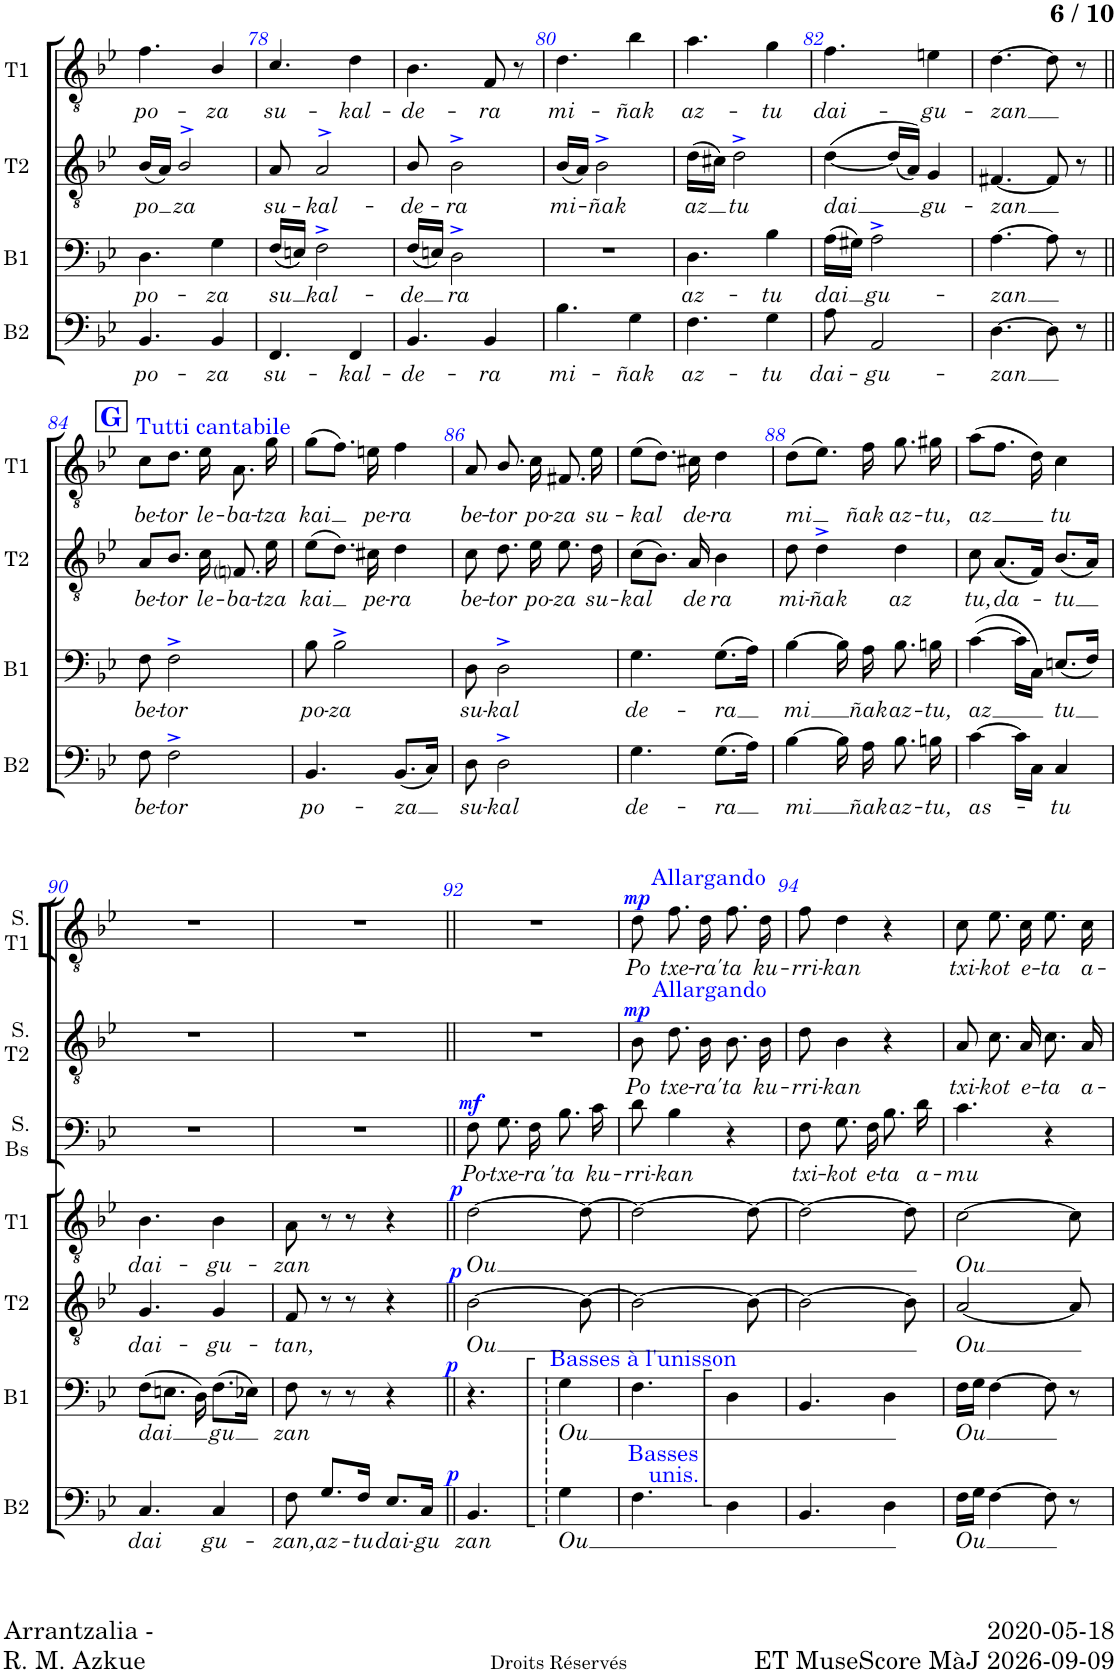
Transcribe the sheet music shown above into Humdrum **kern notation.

**kern	**text	**dynam	**kern	**text	**dynam	**kern	**text	**dynam	**kern	**text	**dynam	**kern	**text	**dynam	**kern	**text	**dynam	**kern	**text	**dynam
*part7	*part7	*part7	*part6	*part6	*part6	*part5	*part5	*part5	*part4	*part4	*part4	*part3	*part3	*part3	*part2	*part2	*part2	*part1	*part1	*part1
*staff7	*staff7	*staff7	*staff6	*staff6	*staff6	*staff5	*staff5	*staff5	*staff4	*staff4	*staff4	*staff3	*staff3	*staff3	*staff2	*staff2	*staff2	*staff1	*staff1	*staff1
*I"Basse	*	*	*I"Baryton	*	*	*I"Ténor 2	*	*	*I"Ténor 1	*	*	*I"Solo  Basse	*	*	*I"Solo  Ténor 2	*	*	*I"Solo Ténor 1	*	*
*I'B2	*	*	*I'B1	*	*	*I'T2	*	*	*I'T1	*	*	*I'S. Bs	*	*	*I'S. T2	*	*	*I'S. T1	*	*
!!LO:PB:g=z
*clefF4	*	*	*clefF4	*	*	*clefGv2	*	*	*clefGv2	*	*	*clefF4	*	*	*clefGv2	*	*	*clefGv2	*	*
*k[b-e-]	*	*	*k[b-e-]	*	*	*k[b-e-]	*	*	*k[b-e-]	*	*	*k[b-e-]	*	*	*k[b-e-]	*	*	*k[b-e-]	*	*
*M5/8	*	*	*M5/8	*	*	*M5/8	*	*	*M5/8	*	*	*M5/8	*	*	*M5/8	*	*	*M5/8	*	*
=77	=77	=77	=77	=77	=77	=77	=77	=77	=77	=77	=77	=77	=77	=77	=77	=77	=77	=77	=77	=77
!	!LO:LY:b	!	!	!LO:LY:b	!	!	!LO:LY:b	!	!	!LO:LY:b	!	!	!	!	!	!	!	!	!	!
4.BB-/	po-	.	4.D\	po-	.	(16B-/LL	-po	.	4.f\	po-	.	8%5r	.	.	8%5r	.	.	8%5r	.	.
.	.	.	.	.	.	16A/JJ)	.	.	.	.	.	.	.	.	.	.	.	.	.	.
!	!	!	!	!	!	!	!LO:LY:b	!	!	!	!	!	!	!	!	!	!	!	!	!
.	.	.	.	.	.	2B-^>/	za	.	.	.	.	.	.	.	.	.	.	.	.	.
!	!LO:LY:b	!	!	!LO:LY:b	!	!	!	!	!	!LO:LY:b	!	!	!	!	!	!	!	!	!	!
4BB-/	-za	.	4G\	-za	.	.	.	.	4B-/	-za	.	.	.	.	.	.	.	.	.	.
=78	=78	=78	=78	=78	=78	=78	=78	=78	=78	=78	=78	=78	=78	=78	=78	=78	=78	=78	=78	=78
!	!LO:LY:b	!	!	!LO:LY:b	!	!	!LO:LY:b	!	!	!LO:LY:b	!	!	!	!	!	!	!	!	!	!
4.FF/	su-	.	(16F/LL	-su	.	8A/	su-	.	4.c/	su-	.	8%5r	.	.	8%5r	.	.	8%5r	.	.
.	.	.	16En/JJ)	.	.	.	.	.	.	.	.	.	.	.	.	.	.	.	.	.
!	!	!	!	!LO:LY:b	!	!	!LO:LY:b	!	!	!	!	!	!	!	!	!	!	!	!	!
.	.	.	2F^\	kal-	.	2A^>/	-kal-	.	.	.	.	.	.	.	.	.	.	.	.	.
!	!LO:LY:b	!	!	!	!	!	!	!	!	!LO:LY:b	!	!	!	!	!	!	!	!	!	!
4FF/	-kal-	.	.	.	.	.	.	.	4d\	-kal-	.	.	.	.	.	.	.	.	.	.
=79	=79	=79	=79	=79	=79	=79	=79	=79	=79	=79	=79	=79	=79	=79	=79	=79	=79	=79	=79	=79
!	!LO:LY:b	!	!	!LO:LY:b	!	!	!LO:LY:b	!	!	!LO:LY:b	!	!	!	!	!	!	!	!	!	!
4.BB-/	-de-	.	(16F/LL	-de	.	8B-/	-de-	.	4.B-\	-de-	.	8%5r	.	.	8%5r	.	.	8%5r	.	.
.	.	.	16En/JJ)	.	.	.	.	.	.	.	.	.	.	.	.	.	.	.	.	.
!	!	!	!	!LO:LY:b	!	!	!LO:LY:b	!	!	!	!	!	!	!	!	!	!	!	!	!
.	.	.	2D^\	ra	.	2B-^\	-ra	.	.	.	.	.	.	.	.	.	.	.	.	.
!	!LO:LY:b	!	!	!	!	!	!	!	!	!LO:LY:b	!	!	!	!	!	!	!	!	!	!
4BB-/	-ra	.	.	.	.	.	.	.	8F/	-ra	.	.	.	.	.	.	.	.	.	.
.	.	.	.	.	.	.	.	.	8r	.	.	.	.	.	.	.	.	.	.	.
=80	=80	=80	=80	=80	=80	=80	=80	=80	=80	=80	=80	=80	=80	=80	=80	=80	=80	=80	=80	=80
!	!LO:LY:b	!	!	!	!	!	!LO:LY:b	!	!	!LO:LY:b	!	!	!	!	!	!	!	!	!	!
4.B-\	mi-	.	8%5r	.	.	(16B-/LL	mi-	.	4.d\	mi-	.	8%5r	.	.	8%5r	.	.	8%5r	.	.
.	.	.	.	.	.	16A/JJ)	.	.	.	.	.	.	.	.	.	.	.	.	.	.
!	!	!	!	!	!	!	!LO:LY:b	!	!	!	!	!	!	!	!	!	!	!	!	!
.	.	.	.	.	.	2B-^>\	-ñak	.	.	.	.	.	.	.	.	.	.	.	.	.
!	!LO:LY:b	!	!	!	!	!	!	!	!	!LO:LY:b	!	!	!	!	!	!	!	!	!	!
4G\	-ñak	.	.	.	.	.	.	.	4b-\	-ñak	.	.	.	.	.	.	.	.	.	.
=81	=81	=81	=81	=81	=81	=81	=81	=81	=81	=81	=81	=81	=81	=81	=81	=81	=81	=81	=81	=81
!	!LO:LY:b	!	!	!LO:LY:b	!	!	!LO:LY:b	!	!	!LO:LY:b	!	!	!	!	!	!	!	!	!	!
4.F\	az-	.	4.D\	az-	.	(16d\LL	-az	.	4.a\	az-	.	8%5r	.	.	8%5r	.	.	8%5r	.	.
.	.	.	.	.	.	16c#X\JJ)	.	.	.	.	.	.	.	.	.	.	.	.	.	.
!	!	!	!	!	!	!	!LO:LY:b	!	!	!	!	!	!	!	!	!	!	!	!	!
.	.	.	.	.	.	2d^\	tu	.	.	.	.	.	.	.	.	.	.	.	.	.
!	!LO:LY:b	!	!	!LO:LY:b	!	!	!	!	!	!LO:LY:b	!	!	!	!	!	!	!	!	!	!
4G\	-tu	.	4B-\	-tu	.	.	.	.	4g\	-tu	.	.	.	.	.	.	.	.	.	.
=82	=82	=82	=82	=82	=82	=82	=82	=82	=82	=82	=82	=82	=82	=82	=82	=82	=82	=82	=82	=82
!	!LO:LY:b	!	!	!LO:LY:b	!	!	!LO:LY:b	!	!	!LO:LY:b	!	!	!	!	!	!	!	!	!	!
8A\	dai-	.	(16A\LL	-dai	.	([<4d\	-dai	.	4.f\	dai-	.	8%5r	.	.	8%5r	.	.	8%5r	.	.
.	.	.	16G#X\JJ)	.	.	.	.	.	.	.	.	.	.	.	.	.	.	.	.	.
!	!LO:LY:b	!	!	!LO:LY:b	!	!	!	!	!	!	!	!	!	!	!	!	!	!	!	!
2AA/	-gu-	.	2A^\	gu-	.	.	.	.	.	.	.	.	.	.	.	.	.	.	.	.
.	.	.	.	.	.	(16d/LL]	.	.	.	.	.	.	.	.	.	.	.	.	.	.
.	.	.	.	.	.	16A/JJ))	.	.	.	.	.	.	.	.	.	.	.	.	.	.
!	!	!	!	!	!	!	!LO:LY:b	!	!	!LO:LY:b	!	!	!	!	!	!	!	!	!	!
.	.	.	.	.	.	4G/	gu-	.	4en\	-gu-	.	.	.	.	.	.	.	.	.	.
=83	=83	=83	=83	=83	=83	=83	=83	=83	=83	=83	=83	=83	=83	=83	=83	=83	=83	=83	=83	=83
!	!LO:LY:b	!	!	!LO:LY:b	!	!	!LO:LY:b	!	!	!LO:LY:b	!	!	!	!	!	!	!	!	!	!
[4.D\	-zan	.	[4.A\	-zan	.	[4.F#X/	-zan	.	[4.d\	-zan	.	8%5r	.	.	8%5r	.	.	8%5r	.	.
8D\]	.	.	8A\]	.	.	8F#/]	.	.	8d\]	.	.	.	.	.	.	.	.	.	.	.
8r	.	.	8r	.	.	8r	.	.	8r	.	.	.	.	.	.	.	.	.	.	.
!!LO:LB:g=z
!!LO:REH:place=s1:a:B:cj:color=#0000FF:fs=14:t=G
=84||	=84||	=84||	=84||	=84||	=84||	=84||	=84||	=84||	=84||	=84||	=84||	=84||	=84||	=84||	=84||	=84||	=84||	=84||	=84||	=84||
!	!	!	!	!	!	!	!	!	!LO:TX:a:color=#0000FF:t=Tutti cantabile	!	!	!	!	!	!	!	!	!	!	!
!	!LO:LY:b	!	!	!LO:LY:b	!	!	!LO:LY:b	!	!	!LO:LY:b	!	!	!	!	!	!	!	!	!	!
8F\	be-	.	8F\	be-	.	8A/L	be-	.	8c\L	be-	.	8%5r	.	.	8%5r	.	.	8%5r	.	.
!	!LO:LY:b	!	!	!LO:LY:b	!	!	!LO:LY:b	!	!	!LO:LY:b	!	!	!	!	!	!	!	!	!	!
2F^\	-tor	.	2F^\	-tor	.	8.B-/J	-tor	.	8.d\J	-tor	.	.	.	.	.	.	.	.	.	.
!	!	!	!	!	!	!	!LO:LY:b	!	!	!LO:LY:b	!	!	!	!	!	!	!	!	!	!
.	.	.	.	.	.	16c\	le-	.	16e-\	le-	.	.	.	.	.	.	.	.	.	.
!	!	!	!	!	!	!	!LO:LY:b	!	!	!LO:LY:b	!	!	!	!	!	!	!	!	!	!
.	.	.	.	.	.	8.Fni/	-ba-	.	8.A\	-ba-	.	.	.	.	.	.	.	.	.	.
!	!	!	!	!	!	!	!LO:LY:b	!	!	!LO:LY:b	!	!	!	!	!	!	!	!	!	!
.	.	.	.	.	.	16e-\	-tza	.	16g\	-tza	.	.	.	.	.	.	.	.	.	.
=85	=85	=85	=85	=85	=85	=85	=85	=85	=85	=85	=85	=85	=85	=85	=85	=85	=85	=85	=85	=85
!	!LO:LY:b	!	!	!LO:LY:b	!	!	!LO:LY:b	!	!	!LO:LY:b	!	!	!	!	!	!	!	!	!	!
4.BB-/	po-	.	8B-\	po-	.	(8e-\L	kai	.	(8g\L	kai	.	8%5r	.	.	8%5r	.	.	8%5r	.	.
!	!	!	!	!LO:LY:b	!	!	!	!	!	!	!	!	!	!	!	!	!	!	!	!
.	.	.	2B-^\	-za	.	8.d\J)	.	.	8.f\J)	.	.	.	.	.	.	.	.	.	.	.
!	!	!	!	!	!	!	!LO:LY:b	!	!	!LO:LY:b	!	!	!	!	!	!	!	!	!	!
.	.	.	.	.	.	16c#X\	pe-	.	16en\	pe-	.	.	.	.	.	.	.	.	.	.
!	!LO:LY:b	!	!	!	!	!	!LO:LY:b	!	!	!LO:LY:b	!	!	!	!	!	!	!	!	!	!
(8.BB-/L	-za	.	.	.	.	4d\	-ra	.	4f\	-ra	.	.	.	.	.	.	.	.	.	.
16C/Jk)	.	.	.	.	.	.	.	.	.	.	.	.	.	.	.	.	.	.	.	.
=86	=86	=86	=86	=86	=86	=86	=86	=86	=86	=86	=86	=86	=86	=86	=86	=86	=86	=86	=86	=86
!	!LO:LY:b	!	!	!LO:LY:b	!	!	!LO:LY:b	!	!	!LO:LY:b	!	!	!	!	!	!	!	!	!	!
8D\	su-	.	8D\	su-	.	8c\	be-	.	8A/	be-	.	8%5r	.	.	8%5r	.	.	8%5r	.	.
!	!LO:LY:b	!	!	!LO:LY:b	!	!	!LO:LY:b	!	!	!LO:LY:b	!	!	!	!	!	!	!	!	!	!
2D^\	-kal	.	2D^\	-kal	.	8.d\	-tor	.	8.B-/	-tor	.	.	.	.	.	.	.	.	.	.
!	!	!	!	!	!	!	!LO:LY:b	!	!	!LO:LY:b	!	!	!	!	!	!	!	!	!	!
.	.	.	.	.	.	16e-\	po-	.	16c\	po-	.	.	.	.	.	.	.	.	.	.
!	!	!	!	!	!	!	!LO:LY:b	!	!	!LO:LY:b	!	!	!	!	!	!	!	!	!	!
.	.	.	.	.	.	8.e-\	-za	.	8.F#X/	-za	.	.	.	.	.	.	.	.	.	.
!	!	!	!	!	!	!	!LO:LY:b	!	!	!LO:LY:b	!	!	!	!	!	!	!	!	!	!
.	.	.	.	.	.	16d\	su-	.	16e-\	su-	.	.	.	.	.	.	.	.	.	.
=87	=87	=87	=87	=87	=87	=87	=87	=87	=87	=87	=87	=87	=87	=87	=87	=87	=87	=87	=87	=87
!	!LO:LY:b	!	!	!LO:LY:b	!	!	!LO:LY:b	!	!	!LO:LY:b	!	!	!	!	!	!	!	!	!	!
4.G\	de-	.	4.G\	de-	.	(8c\L	-kal	.	(8e-\L	-kal	.	8%5r	.	.	8%5r	.	.	8%5r	.	.
.	.	.	.	.	.	8.B-\J)	.	.	8.d\J)	.	.	.	.	.	.	.	.	.	.	.
!	!	!	!	!	!	!	!LO:LY:b	!	!	!LO:LY:b	!	!	!	!	!	!	!	!	!	!
.	.	.	.	.	.	16A/	-de	.	16c#X\	de-	.	.	.	.	.	.	.	.	.	.
!	!LO:LY:b	!	!	!LO:LY:b	!	!	!LO:LY:b	!	!	!LO:LY:b	!	!	!	!	!	!	!	!	!	!
(8.G\L	-ra	.	(8.G\L	-ra	.	4B-\	ra	.	4d\	-ra	.	.	.	.	.	.	.	.	.	.
16A\Jk)	.	.	16A\Jk)	.	.	.	.	.	.	.	.	.	.	.	.	.	.	.	.	.
=88	=88	=88	=88	=88	=88	=88	=88	=88	=88	=88	=88	=88	=88	=88	=88	=88	=88	=88	=88	=88
!	!LO:LY:b	!	!	!LO:LY:b	!	!	!LO:LY:b	!	!	!LO:LY:b	!	!	!	!	!	!	!	!	!	!
[4B-\	-mi	.	[4B-\	-mi	.	8d\	mi-	.	(8d\L	-mi	.	8%5r	.	.	8%5r	.	.	8%5r	.	.
!	!	!	!	!	!	!	!LO:LY:b	!	!	!	!	!	!	!	!	!	!	!	!	!
.	.	.	.	.	.	4d^\	ñak	.	8.e-\J)	.	.	.	.	.	.	.	.	.	.	.
16B-\]	.	.	16B-\]	.	.	.	.	.	.	.	.	.	.	.	.	.	.	.	.	.
!	!LO:LY:b	!	!	!LO:LY:b	!	!	!	!	!	!LO:LY:b	!	!	!	!	!	!	!	!	!	!
16A\	ñak	.	16A\	ñak	.	.	.	.	16f\	ñak	.	.	.	.	.	.	.	.	.	.
!	!LO:LY:b	!	!	!LO:LY:b	!	!	!LO:LY:b	!	!	!LO:LY:b	!	!	!	!	!	!	!	!	!	!
8.B-\	az-	.	8.B-\	az-	.	4d\	az	.	8.g\	az-	.	.	.	.	.	.	.	.	.	.
!	!LO:LY:b	!	!	!LO:LY:b	!	!	!	!	!	!LO:LY:b	!	!	!	!	!	!	!	!	!	!
16Bn\	-tu,	.	16Bn\	-tu,	.	.	.	.	16g#X\	-tu,	.	.	.	.	.	.	.	.	.	.
=89	=89	=89	=89	=89	=89	=89	=89	=89	=89	=89	=89	=89	=89	=89	=89	=89	=89	=89	=89	=89
!	!LO:LY:b	!	!	!LO:LY:b	!	!	!LO:LY:b	!	!	!LO:LY:b	!	!	!	!	!	!	!	!	!	!
[4c\	as-	.	([4c\	-az	.	8c\	tu,	.	(8a\L	az	.	8%5r	.	.	8%5r	.	.	8%5r	.	.
!	!	!	!	!	!	!	!LO:LY:b	!	!	!	!	!	!	!	!	!	!	!	!	!
.	.	.	.	.	.	(8.A/L	da-	.	8.f\J	.	.	.	.	.	.	.	.	.	.	.
16c\LL]	.	.	16c\LL]	.	.	.	.	.	.	.	.	.	.	.	.	.	.	.	.	.
16C\JJ	.	.	16C\JJ)	.	.	16F/Jk)	.	.	16d\)	.	.	.	.	.	.	.	.	.	.	.
!	!LO:LY:b	!	!	!LO:LY:b	!	!	!LO:LY:b	!	!	!LO:LY:b	!	!	!	!	!	!	!	!	!	!
4C/	-tu	.	(8.En/L	tu	.	(8.B-/L	-tu	.	4c\	tu	.	.	.	.	.	.	.	.	.	.
.	.	.	16F/Jk)	.	.	16A/JL)	.	.	.	.	.	.	.	.	.	.	.	.	.	.
!!LO:LB:g=z
=90	=90	=90	=90	=90	=90	=90	=90	=90	=90	=90	=90	=90	=90	=90	=90	=90	=90	=90	=90	=90
!	!LO:LY:b	!	!	!LO:LY:b	!	!	!LO:LY:b	!	!	!LO:LY:b	!	!	!	!	!	!	!	!	!	!
4.C/	-dai	.	(8F\L	-dai	.	4.G/	dai-	.	4.B-\	dai-	.	8%5r	.	.	8%5r	.	.	8%5r	.	.
.	.	.	8.En\J	.	.	.	.	.	.	.	.	.	.	.	.	.	.	.	.	.
.	.	.	16D\)	.	.	.	.	.	.	.	.	.	.	.	.	.	.	.	.	.
!	!LO:LY:b	!	!	!LO:LY:b	!	!	!LO:LY:b	!	!	!LO:LY:b	!	!	!	!	!	!	!	!	!	!
4C/	-gu-	.	(8.F\L	-gu	.	4G/	-gu-	.	4B-\	-gu-	.	.	.	.	.	.	.	.	.	.
.	.	.	16E-X\Jk)	.	.	.	.	.	.	.	.	.	.	.	.	.	.	.	.	.
=91	=91	=91	=91	=91	=91	=91	=91	=91	=91	=91	=91	=91	=91	=91	=91	=91	=91	=91	=91	=91
!	!LO:LY:b	!	!	!LO:LY:b	!	!	!LO:LY:b	!	!	!LO:LY:b	!	!	!	!	!	!	!	!	!	!
8F\	-zan,	.	8F\	zan	.	8F/	-tan,	.	8A\	-zan	.	8%5r	.	.	8%5r	.	.	8%5r	.	.
!	!LO:LY:b	!	!	!	!	!	!	!	!	!	!	!	!	!	!	!	!	!	!	!
8.G/L	az-	.	8r	.	.	8r	.	.	8r	.	.	.	.	.	.	.	.	.	.	.
.	.	.	8r	.	.	8r	.	.	8r	.	.	.	.	.	.	.	.	.	.	.
!	!LO:LY:b	!	!	!	!	!	!	!	!	!	!	!	!	!	!	!	!	!	!	!
16F/Jk	-tu	.	.	.	.	.	.	.	.	.	.	.	.	.	.	.	.	.	.	.
!	!LO:LY:b	!	!	!	!	!	!	!	!	!	!	!	!	!	!	!	!	!	!	!
8.E-/L	dai-	.	4r	.	.	4r	.	.	4r	.	.	.	.	.	.	.	.	.	.	.
!	!LO:LY:b	!	!	!	!	!	!	!	!	!	!	!	!	!	!	!	!	!	!	!
16C/Jk	-gu	.	.	.	.	.	.	.	.	.	.	.	.	.	.	.	.	.	.	.
=92||	=92||	=92||	=92||	=92||	=92||	=92||	=92||	=92||	=92||	=92||	=92||	=92||	=92||	=92||	=92||	=92||	=92||	=92||	=92||	=92||
!	!LO:LY:b	!LO:DY:a	!	!	!LO:DY:a	!	!LO:LY:b	!LO:DY:a	!	!LO:LY:b	!LO:DY:a	!	!LO:LY:b	!LO:DY:a	!	!	!	!	!	!
4.BB-/	zan	p	4.r	.	p	[2B-\	-Ou	p	[2d\	-Ou	p	8F\L	Po-	mf	8%5r	.	.	8%5r	.	.
!	!	!	!	!	!	!	!	!	!	!	!	!	!LO:LY:b	!	!	!	!	!	!	!
.	.	.	.	.	.	.	.	.	.	.	.	8.G\J	-txe-	.	.	.	.	.	.	.
!	!	!	!	!	!	!	!	!	!	!	!	!	!LO:LY:b	!	!	!	!	!	!	!
.	.	.	.	.	.	.	.	.	.	.	.	16F\KL	-ra	.	.	.	.	.	.	.
!	!	!	!LO:TX:a:color=#0000FF:t=Basses à l'unisson	!	!	!	!	!	!	!	!	!	!	!	!	!	!	!	!	!
!	!LO:LY:b	!	!	!LO:LY:b	!	!	!	!	!	!	!	!	!LO:LY:b	!	!	!	!	!	!	!
4G\	Ou	.	4G\	Ou	.	.	.	.	.	.	.	8.B-\	'ta	.	.	.	.	.	.	.
.	.	.	.	.	.	8B-\_	.	.	8d\_	.	.	.	.	.	.	.	.	.	.	.
!	!	!	!	!	!	!	!	!	!	!	!	!	!LO:LY:b	!	!	!	!	!	!	!
.	.	.	.	.	.	.	.	.	.	.	.	16c\Jk	ku-	.	.	.	.	.	.	.
=93	=93	=93	=93	=93	=93	=93	=93	=93	=93	=93	=93	=93	=93	=93	=93	=93	=93	=93	=93	=93
!	!	!	!	!	!	!	!	!	!	!	!	!	!	!	!	!	!	!LO:TX:a:t=Allargando	!	!
!	!	!	!	!	!	!	!	!	!	!	!	!	!	!	!LO:TX:a:color=#0000FF:t=Allargando	!	!	!	!	!
!	!	!	!	!	!	!	!	!	!	!	!	!	!LO:LY:b	!	!	!LO:LY:b	!LO:DY:a	!	!LO:LY:b	!LO:DY:a
4.F\	.	.	4.F\	.	.	2B-\_	.	.	2d\_	.	.	8d\	-rri-	.	8B-\L	Po	mp	8d\L	Po	mp
!	!	!	!	!	!	!	!	!	!	!	!	!	!LO:LY:b	!	!	!LO:LY:b	!	!	!LO:LY:b	!
.	.	.	.	.	.	.	.	.	.	.	.	4B-\	-kan	.	8.d\J	txe-	.	8.f\J	txe-	.
!	!	!	!	!	!	!	!	!	!	!	!	!	!	!	!	!LO:LY:b	!	!	!LO:LY:b	!
.	.	.	.	.	.	.	.	.	.	.	.	.	.	.	16B-\KL	-ra	.	16d\KL	-ra	.
!	!	!	!	!	!	!	!	!	!	!	!	!	!	!	!	!LO:LY:b	!	!	!LO:LY:b	!
4D\	.	.	4D\	.	.	.	.	.	.	.	.	4r	.	.	8.B-\	'ta	.	8.f\	'ta	.
.	.	.	.	.	.	8B-\_	.	.	8d\_	.	.	.	.	.	.	.	.	.	.	.
!	!	!	!	!	!	!	!	!	!	!	!	!	!	!	!	!LO:LY:b	!	!	!LO:LY:b	!
.	.	.	.	.	.	.	.	.	.	.	.	.	.	.	16B-\Jk	ku-	.	16d\Jk	ku-	.
=94	=94	=94	=94	=94	=94	=94	=94	=94	=94	=94	=94	=94	=94	=94	=94	=94	=94	=94	=94	=94
!	!	!	!LO:TX:b:color=#0000FF:t=Basses	!	!	!	!	!	!	!	!	!	!	!	!	!	!	!	!	!
!	!	!	!LO:TX:b:color=#0000FF:t=unis.	!	!	!	!	!	!	!	!	!	!	!	!	!	!	!	!	!
!	!	!	!	!	!	!	!	!	!	!	!	!	!LO:LY:b	!	!	!LO:LY:b	!	!	!LO:LY:b	!
4.BB-/	.	.	4.BB-/	.	.	2B-\_	.	.	2d\_	.	.	8F\L	txi-	.	8d\	-rri-	.	8f\	-rri-	.
!	!	!	!	!	!	!	!	!	!	!	!	!	!LO:LY:b	!	!	!LO:LY:b	!	!	!LO:LY:b	!
.	.	.	.	.	.	.	.	.	.	.	.	8.G\J	-kot	.	4B-\	-kan	.	4d\	-kan	.
!	!	!	!	!	!	!	!	!	!	!	!	!	!LO:LY:b	!	!	!	!	!	!	!
.	.	.	.	.	.	.	.	.	.	.	.	16F\KL	e-	.	.	.	.	.	.	.
!	!	!	!	!	!	!	!	!	!	!	!	!	!LO:LY:b	!	!	!	!	!	!	!
4D\	.	.	4D\	.	.	.	.	.	.	.	.	8.B-\	-ta	.	4r	.	.	4r	.	.
.	.	.	.	.	.	8B-\]	.	.	8d\]	.	.	.	.	.	.	.	.	.	.	.
!	!	!	!	!	!	!	!	!	!	!	!	!	!LO:LY:b	!	!	!	!	!	!	!
.	.	.	.	.	.	.	.	.	.	.	.	16d\Jk	a-	.	.	.	.	.	.	.
=95	=95	=95	=95	=95	=95	=95	=95	=95	=95	=95	=95	=95	=95	=95	=95	=95	=95	=95	=95	=95
!	!LO:LY:b	!	!	!LO:LY:b	!	!	!LO:LY:b	!	!	!LO:LY:b	!	!	!LO:LY:b	!	!	!LO:LY:b	!	!	!LO:LY:b	!
16F\LL	Ou	.	16F\LL	Ou	.	[2A/	Ou	.	[2c\	Ou	.	4.c\	-mu	.	8A\L	txi-	.	8c\L	txi-	.
16G\JJ	.	.	16G\JJ	.	.	.	.	.	.	.	.	.	.	.	.	.	.	.	.	.
!	!	!	!	!	!	!	!	!	!	!	!	!	!	!	!	!LO:LY:b	!	!	!LO:LY:b	!
[4F\	.	.	[4F\	.	.	.	.	.	.	.	.	.	.	.	8.c\J	-kot	.	8.e-\J	-kot	.
!	!	!	!	!	!	!	!	!	!	!	!	!	!	!	!	!LO:LY:b	!	!	!LO:LY:b	!
.	.	.	.	.	.	.	.	.	.	.	.	.	.	.	16A/KL	e-	.	16c\KL	e-	.
!	!	!	!	!	!	!	!	!	!	!	!	!	!	!	!	!LO:LY:b	!	!	!LO:LY:b	!
8F\]	.	.	8F\]	.	.	.	.	.	.	.	.	4r	.	.	8.c/	-ta	.	8.e-\	-ta	.
8r	.	.	8r	.	.	8A/]	.	.	8c\]	.	.	.	.	.	.	.	.	.	.	.
!	!	!	!	!	!	!	!	!	!	!	!	!	!	!	!	!LO:LY:b	!	!	!LO:LY:b	!
.	.	.	.	.	.	.	.	.	.	.	.	.	.	.	16A/Jk	a-	.	16c\Jk	a-	.
=	=	=	=	=	=	=	=	=	=	=	=	=	=	=	=	=	=	=	=	=
*-	*-	*-	*-	*-	*-	*-	*-	*-	*-	*-	*-	*-	*-	*-	*-	*-	*-	*-	*-	*-
